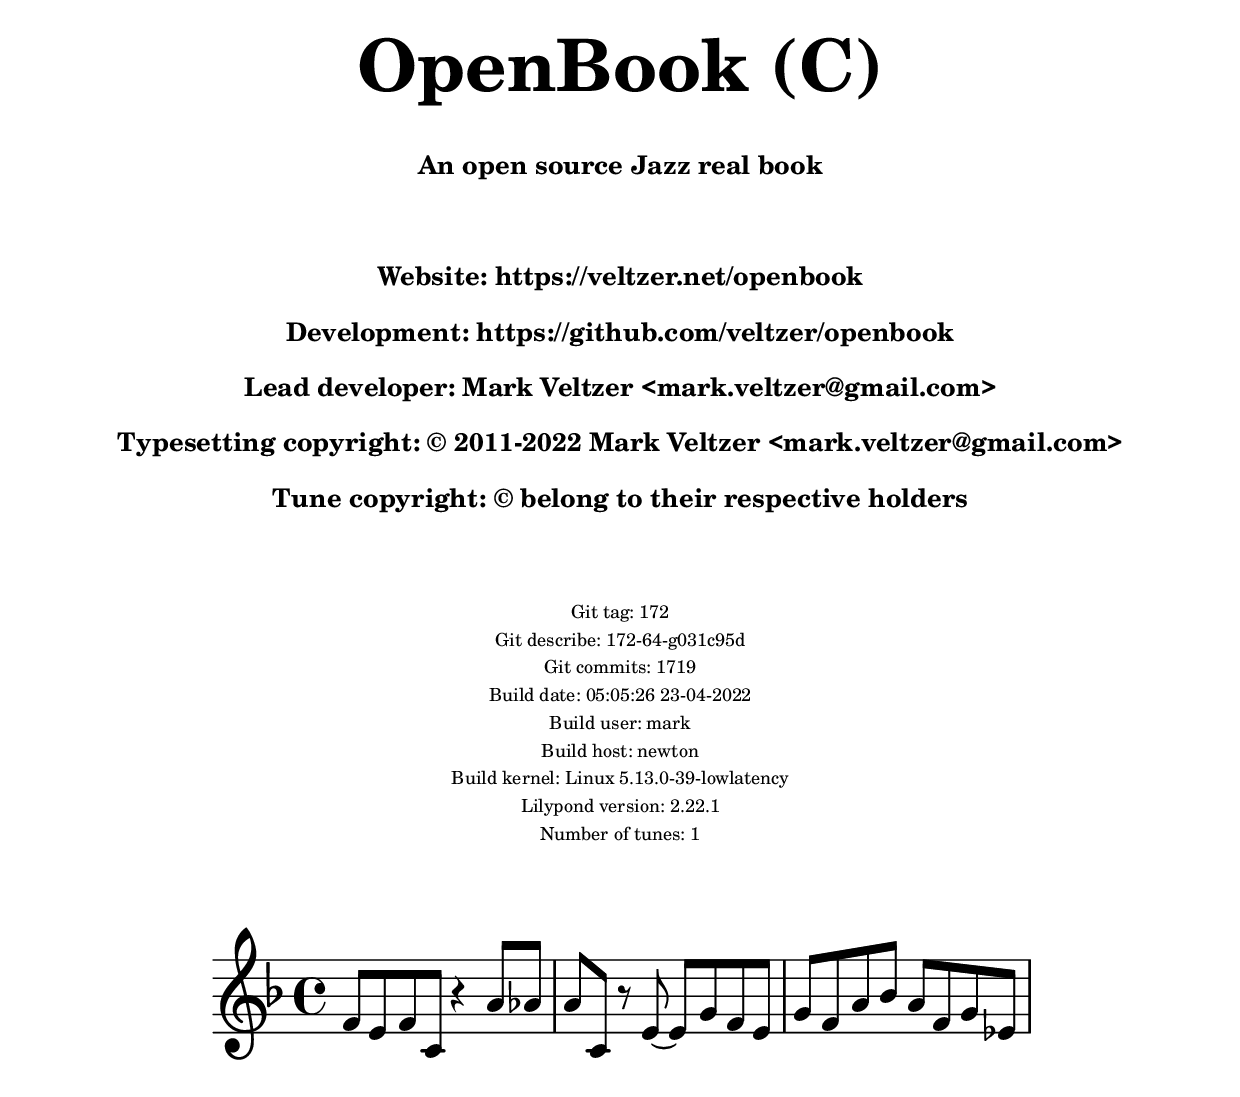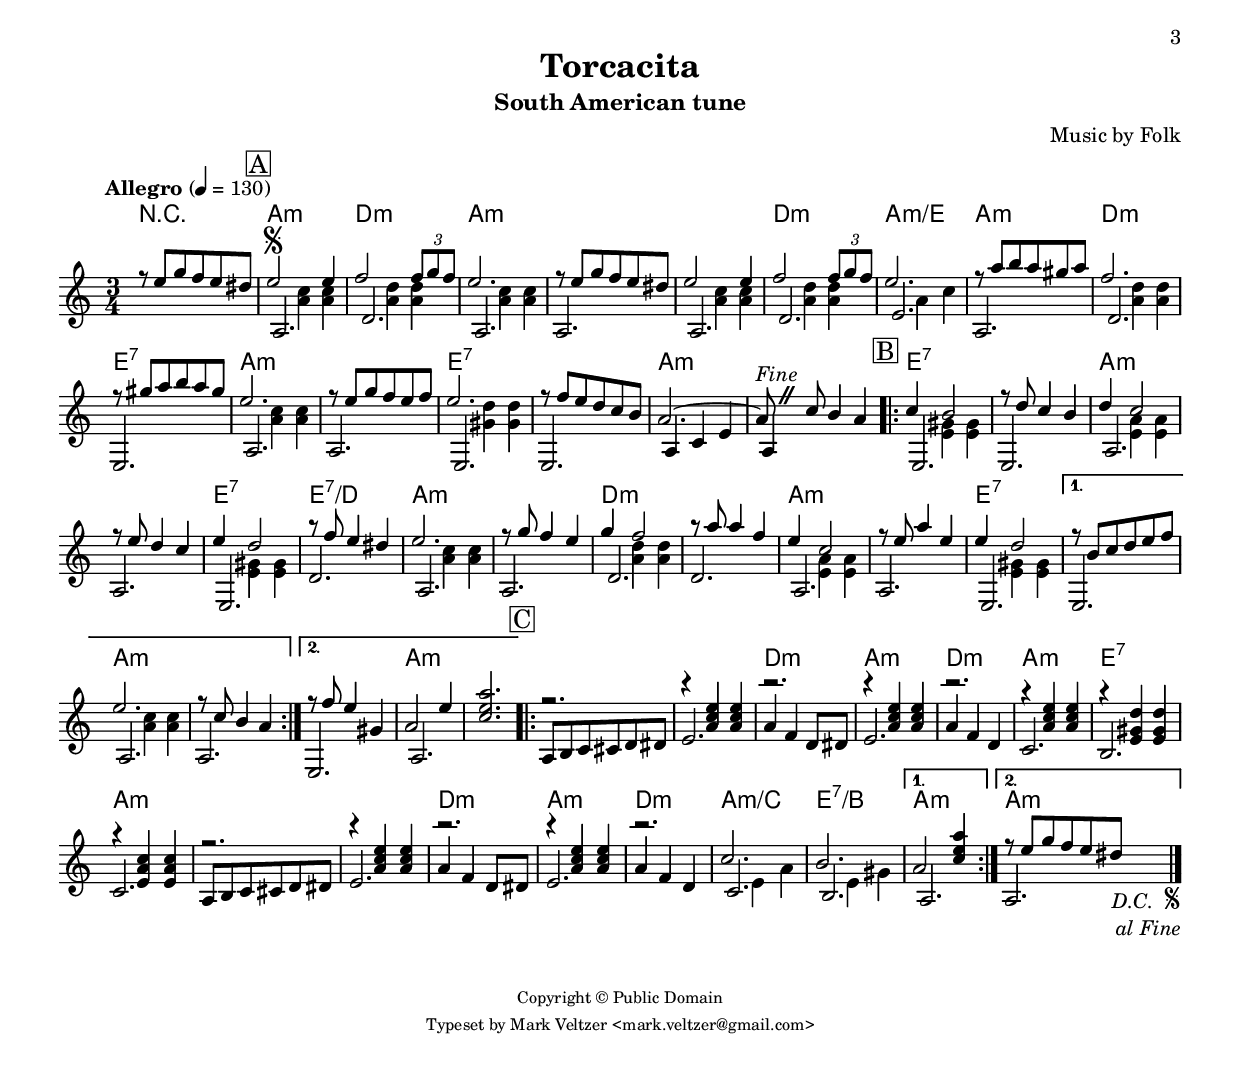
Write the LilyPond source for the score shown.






% lets emit the definitions

% end verbatim - this comment is a hack to prevent texinfo.tex
% from choking on non-European UTF-8 subsets

% this version tag will keep me compiling only on this version of lilypond.
%=====================================================================

\version "2.22.1"

% lets define a variable to hold the formatted build date (man 3 strftime):
%date=#(strftime "%T %d-%m-%Y" (localtime (current-time)))
%lilypond_version=#(lilypond-version)

% setting instruments for midi generation (bah - this doesn't work...)
%=====================================================================
%\set ChordNames.midiInstrument = #"acoustic grand"
%\set Staff.midiInstrument = #"flute"
%\set PianoStaff.instrumentName = #"acoustic grand"
% do not show chords unless they change...
%\set chordChanges = ##t

% number of staffs per page (this does not work because of my breaks)
%\paper {
%	system-count = #7
%}

\paper {
%% reduce spaces between systems and the bottom (taken from the lilypond
%% documentation and found the relevant variable)
%% the result of this is that I can fit 8 single staffs in one page
%% which is ideal for Jazz (think 32 bar divided into 8 lines of 4 bars each...).
%% I should really only apply this thing for Jazz tunes but that is a TODO item.
%% default is 4\mm - 3 already causes 8 staffs to take 2 pages
	between-system-padding = 2\mm
%% default is 20\mm
%% between-system-space = 16\mm
%% ragged-last-bottom = ##f
%% ragged-bottom = ##f

%% make lilypond increase the distance of the footer from the bottom of the page
%% it seems that if you don't do something like this you're going to have
%% a real problem seeing the footer in postscript printing....
%%bottom-margin = 2.5\cm

%% from /usr/share/lilypond/2.12.3/ly/titling-init.ly
%% to stop lilypond from printing footers...
	oddFooterMarkup = \markup {}

%% prevent lilypond from printing the headers...

	scoreTitleMarkup = \markup {}
	bookTitleMarkup = \markup {}
}
\layout {
%% don't have the first line indented
	indent = 0.0 \cm
%% don't know what this is (taken from Laurent Martelli...)
%%textheight = 1.5\cm

	\context {
		\Score
	%% change the size of the text fonts
	%%\override LyricText #'font-family = #'typewriter
		\override LyricText #'font-size = #'-2

	%% set the style of the chords to Jazz - I don't see this making any effect
		\override ChordName #'style = #'jazz
	%%\override ChordName #'word-space = #2

	%% set the chord size and font
	%%\override ChordName #'font-series = #'bold
	%%\override ChordName #'font-family = #'roman
	%%\override ChordName #'font-size = #-1

	%% don't show bar numbers (for jazz it makes it too cluttery)
		\remove "Bar_number_engraver"
	}
}
% reduce the font size (taken from the lilypond info documentation, default is 20)
#(set-global-staff-size 17.82)

% There is no need to set the paper size to a4 since it is the default.
% make lilypond use paper of size a4 (Is this the default ?!?)
%#(set-default-paper-size "a4")
%)

% Don't have textedit:// links for every note in the pdf file.
% This reduces the size of the pdf by a lot
\pointAndClickOff

% chord related matters
myChordDefinitions={
	<c ees ges bes des' fes' aes'>-\markup \super {7alt}
	<c e g bes f'>-\markup \super {7sus}
	<c e g bes d f'>-\markup \super {9sus}
	<c e g f'>-\markup \super {sus}
	<c ees ges bes>-\markup { "m" \super { "7 " \flat "5" } }
	<c ees ges beses>-\markup { "dim" \super { "7" } }
	<c ees ges>-\markup { "dim" }
%%<c e g b>-\markup { "maj7" }
	<c e gis bes d'>-\markup { \super { "9 " \sharp "5" } }
	<c e g bes d' a'>-\markup \super {13}
	<c e g bes d' fis'>-\markup { \super { "9 " \sharp "11" } }
}
myChordExceptions=#(append
	(sequential-music-to-chord-exceptions myChordDefinitions #t)
	ignatzekExceptions
)

% some macros to be reused all over
% =====================================================================
myBreak=\break
% do line breaks really matter?
myEndLine=\break
%myEndLine={}
myEndLineVoltaNotLast={}
myEndLineVoltaLast=\break
myEndLineVolta=\break
partBar=\bar "||"
endBar=\bar "|."
startBar=\bar ".|"
startRepeat=\bar "|:"
endRepeat=\bar ":|"
startTune={}
endTune=\bar "|."
myFakeEndLine={}
mySegno=\mark \markup { \musicglyph #"scripts.segno" }
myCoda=\mark \markup { \musicglyph #"scripts.coda" }

% some functions to be reused all over
% =====================================================================
% A wrapper for section markers that allows us to control their formatting

% You can have a circle instead of a box using:
% \mark \markup { \circle #mark }
myMark =
#(define-music-function
	(parser location mark)
	(markup?)
	#{
	\mark \markup { \box #mark }
	#})
myWordMark =
#(define-music-function
	(parser location mark)
	(markup?)
	#{
	\mark \markup { \box #mark }
	#})
% grace that does appoggiatura
%\grace $notes
myGrace = #(define-music-function (parser location notes) (ly:music?) #{ \appoggiatura $notes #})
% grace that does nothing
%myGrace = #(define-music-function (parser location notes) (ly:music?) #{ #})

% this is a macro that * really * breaks lines. You don't really need this since a regular \break will work
% AS LONG AS you have the '\remove Bar_engraver' enabled...
hardBreak={ \bar "" \break }
% a macro to make vertical space
verticalSpace=\markup { \null }

% macros to help in parenthesizing chords
% see the playground area for openbook and http://lilypond.1069038.n5.nabble.com/Parenthesizing-chord-names-td44370.html
#(define (left-parenthesis-ignatzek-chord-names in-pitches bass inversion context) (markup #:line ("(" (ignatzek-chord-names in-pitches bass inversion context))))
#(define (right-parenthesis-ignatzek-chord-names in-pitches bass inversion context) (markup #:line ((ignatzek-chord-names in-pitches bass inversion context) ")")))
#(define (parenthesis-ignatzek-chord-names in-pitches bass inversion context) (markup #:line ("(" (ignatzek-chord-names in-pitches bass inversion context) ")")))
LPC = { \once \set chordNameFunction = #left-parenthesis-ignatzek-chord-names }
RPC = { \once \set chordNameFunction = #right-parenthesis-ignatzek-chord-names }
OPC = { \once \set chordNameFunction = #parenthesis-ignatzek-chord-names }

% some macros for marking parts of jazz tunes
% =====================================================================
startSong={}
% If we want endings of parts to be denoted by anything we need
% to find a smarter function that this since this will tend
% to make other things disapper (repeat markings etc)
%endSong=\bar "|."
endSong={}
startPart={}
% If we want endings of parts to be denoted by anything we need
% to find a smarter function that this since this will tend
% to make other things disapper (repeat markings etc)
% endPart=\bar "||"
endPart={}
startChords={
%% this causes chords that do not change to disappear...
	\set chordChanges = ##t
%% use my own chord exceptions
	\set chordNameExceptions = #myChordExceptions
}
endChords={}


% lets always include guitar definitions
\include "predefined-guitar-fretboards.ly"

% book header
%\book {
%% this is the title page
	\bookpart {
		\markup {
			\column {
				\null
				\null
				\null
				\null
				\null
				\null
				\null
				\null
				\null
				\null
				\fill-line { \fontsize #11 \bold "OpenBook (C)"}
				\null
				\null
				\fill-line { \larger \larger \bold "An open source Jazz real book" }
				\null
				\null
				\null
				\fill-line {
					\huge \bold \concat {
						"Website: "
						\with-url #"https://veltzer.net/openbook" https://veltzer.net/openbook
					}
				}
				\null
				\fill-line {
					\huge \bold \concat {
						"Development: "
						\with-url #"https://github.com/veltzer/openbook" https://github.com/veltzer/openbook
					}
				}
				\null
				\fill-line {
					\huge \bold \concat {
						"Lead developer: Mark Veltzer "
						"<" \with-url #"mailto:mark.veltzer@gmail.com" mark.veltzer@gmail.com ">"
					}
				}
				\null
				\fill-line {
					\huge \bold \concat {
						"Typesetting copyright: © 2011-"
						2022
						" Mark Veltzer "
						"<" \with-url #"mailto:mark.veltzer@gmail.com" mark.veltzer@gmail.com ">"
					}
				}
				\null
				\fill-line { \huge \bold "Tune copyright: © belong to their respective holders" }
				\null
				\null
				\null
				\fill-line { \small "Git tag: 172" }
				\fill-line { \small "Git describe: 172-64-g031c95d" }
				\fill-line { \small "Git commits: 1719" }
				\fill-line { \small "Build date: 05:05:26 23-04-2022" }
				\fill-line { \small "Build user: mark" }
				\fill-line { \small "Build host: newton" }
				\fill-line { \small "Build kernel: Linux 5.13.0-39-lowlatency" }
				\fill-line { \small "Lilypond version: 2.22.1" }
				\fill-line { \small "Number of tunes: 1" }
				\null
				\null
				\null
			}
		}
		\score {
			<<
				\new Staff="Melody" {
					\new Voice="Voice"
					\relative c' {
						\time 4/4
						\key f \major
						\set fontSize = #-3
						f8 e f c r4 a'8 aes | a c, r e~ e g f e | g f a bes a f g ees
					}
				}
			>>
			\layout {
				#(layout-set-staff-size 35)
				indent = 2.6\cm
			}
		}
	}

\markuplist \table-of-contents
\pageBreak

% from here everything needs to go into a loop

% include anything the user wants before the bookpart starts



PartChords=\chordmode {
	\startSong
	\startChords

%% there is no need to worry about which instrument plays the chords
%% since they will not be heard...

	r2. |

	a:m | d:m | a2.*2:m | \myFakeEndLine
	a2.:m | d:m | a:m/e | a:m | \myFakeEndLine
	d:m | e:7 | a2.*2:m | \myFakeEndLine
	e:7 | a:m | \myFakeEndLine

	\repeat volta 2 {
		e2.*2:7 | a:m | \myFakeEndLine
		e2.:7 | e:7/d | a2.*2:m | \myFakeEndLine
		d:m | a:m | \myFakeEndLine
		e2.:7 |
	} \alternative {
		{ e2.:7 | a2.*2:m | }
		{ e2.:7 | a2.*2:m | }
	} \myFakeEndLine

	\repeat volta 2 {
		a2.*2:m | d2.:m | a:m | \myFakeEndLine
		d:m | a:m | e:7 | a:m | \myFakeEndLine
		a2.*2:m | d2.:m | a:m | \myFakeEndLine
		d:m | a:m/c | e:7/b |
	} \alternative {
		{ a:m | }
		{ a:m | }
	} \myFakeEndLine

	\endChords
	\endSong
}

PartHighVoice=\relative c' {

	\tempo "Allegro" 4 = 130
	\time 3/4
	\key c \major

%% this is to let lily know that this is voice one
	\voiceOne

	r8 e' g f e dis |

	\myMark "A"
	e2\segno e4 | f2 \tuplet 3/2 {f8 g f} | e2. | r8 e g f e dis | \myFakeEndLine
	e2 e4 | f2 \tuplet 3/2 {f8 g f} | e2. | r8 a b a gis a | \myFakeEndLine
	f2. | r8 gis a b a gis | e2. | r8 e g f e f | \myFakeEndLine
	e2. | r8 f e d c b | a2. ~ | a8-\markup { \italic "Fine" }
	\override BreathingSign.text = \markup {
		\musicglyph #"scripts.caesura.straight"
	}
	\breathe
	c b4 a | \myFakeEndLine

	\myMark "B"
	\repeat volta 2 {
		c4 b2 | r8 d c4 b | d c2 | r8 e d4 c | \myFakeEndLine
		e d2 | r8 f e4 dis | e2. | r8 g f4 e | \myFakeEndLine
		g f2 | r8 a a4 f | e c2 | r8 e a4 e | \myFakeEndLine
		e d2 |
	} \alternative {
		{ r8 b c d e f | e2. | r8 c b4 a | }
		{ r8 f' e4 gis, | a2 e'4 | <c e a>2. | }
	} \myFakeEndLine

	\myMark "C"
	\repeat volta 2 {
		r2. | r4 <a c e> <a c e> | r2. | r4 <a c e> <a c e> | \myFakeEndLine
		r2. | r4 <a c e> <a c e> | r4 <e gis d'> <e gis d'> | r4 <e a c> <e a c> | \myFakeEndLine
		r2. | r4 <a c e> <a c e> | r2. | r4 <a c e> <a c e> | \myFakeEndLine
		r2. | c | b |
	} \alternative {
		{ a2 <c e a>4 | }
		{ r8 e g f e dis_\markup {
			\center-column {
				\line
				{ \italic "D.C. "
				\tiny \raise #1
				\musicglyph #"scripts.segno"
				}
				\italic " al Fine"
			}
		} | }
	} \myFakeEndLine

	\endTune
}

PartMidVoice=\relative c' {
	\time 3/4

%% this is to let lily know that this is voice one
	\voiceTwo

	s2. |

	s4 <a' c> <a c> | s <a d> <a d> | s <a c> <a c> | s2. |
	s4 <a c> <a c> | s <a d> <a d> | s a c | s2. |
	s4 <a d> <a d> | s2. | s4 <a c> <a c> | s2. |
	s4 <gis d'> <gis d'> | s2. | s | s |

	\repeat volta 2 {
		s4 <e gis> <e gis> | s2. | s4 <e a> <e a> | s2. |
		s4 <e gis> <e gis> | s2. | s4 <a c> <a c> | s2. |
		s4 <a d> <a d> | s2. | s4 <e a> <e a> | s2. |
		s4 <e gis> <e gis> |
	} \alternative {
		{ s2. | s4 <a c> <a c> | s2. | }
		{ s2. | s2. | s2. | }
	}

	\repeat volta 2 {
		s2. | s2. | s2. | s2. |
		s2. | s2. | s2. | s2. |
		s2. | s2. | s2. | s2. |
		s2. | s4 e a | s e gis |
	} \alternative {
		{ s2. | }
		{ s2. | }
	}
}

PartLowVoice=\relative c' {
	\time 3/4

%% this is to let lily know that this is voice one
	\voiceThree

	s2. |

	a2. | d | a | a |
	a | d | e | a, |
	d | e, | a | a |
	e | e | a4 c e | a, s s |

	\repeat volta 2 {
		e2. | e | a | a |
		e | d' | a | a |
		d | d | a | a |
		e |
	} \alternative {
		{ e | a | a | }
		{ e | a | s | }
	}

	\repeat volta 2 {
		a8 b c cis d dis | e2. | a4 f d8 dis | e2. |
		a4 f d | c2. | b | c |
		a8 b c cis d dis | e2. | a4 f d8 dis | e2. |
		a4 f d | c2. | b |
	} \alternative {
		{ a | }
		{ a | }
	}
}



\bookpart {

% this causes the variables to be defined...











% now play with the variables that depend on language



% calculate the tag line


% calculate the typesetby




\tocItem \markup "Torcacita / Folk"





% taken from "/usr/share/lilypond/2.12.3/ly/titling-init.ly"
\markup {
	\column {
		\override #'(baseline-skip . 3.5)
		\column {
			\huge \larger \bold
			\fill-line { \larger "Torcacita" }
			\fill-line { \large \smaller \bold \larger "South American tune" }
			\fill-line {
				""
				"Music by Folk"
			}
			\fill-line {
				""
			}
		}
	}
}
\noPageBreak






% score for printing
\score {
	<<
		\new ChordNames="Partchords" \PartChords
		\new Staff="Melody" <<
			\new Voice="highvoice" \PartHighVoice
			\new Voice="midvoice" \PartMidVoice
			\new Voice="lowvoice" \PartLowVoice
		>>
	>>
	\layout {
	}
}


\noPageBreak
\markup \column {
%% just a little space
	\null
	\fill-line {
		\smaller \smaller { "Copyright © Public Domain" }
	}
	\fill-line {
		\smaller \smaller { "Typeset by Mark Veltzer <mark.veltzer@gmail.com>" }
	}
}



}


% book footer
%}
